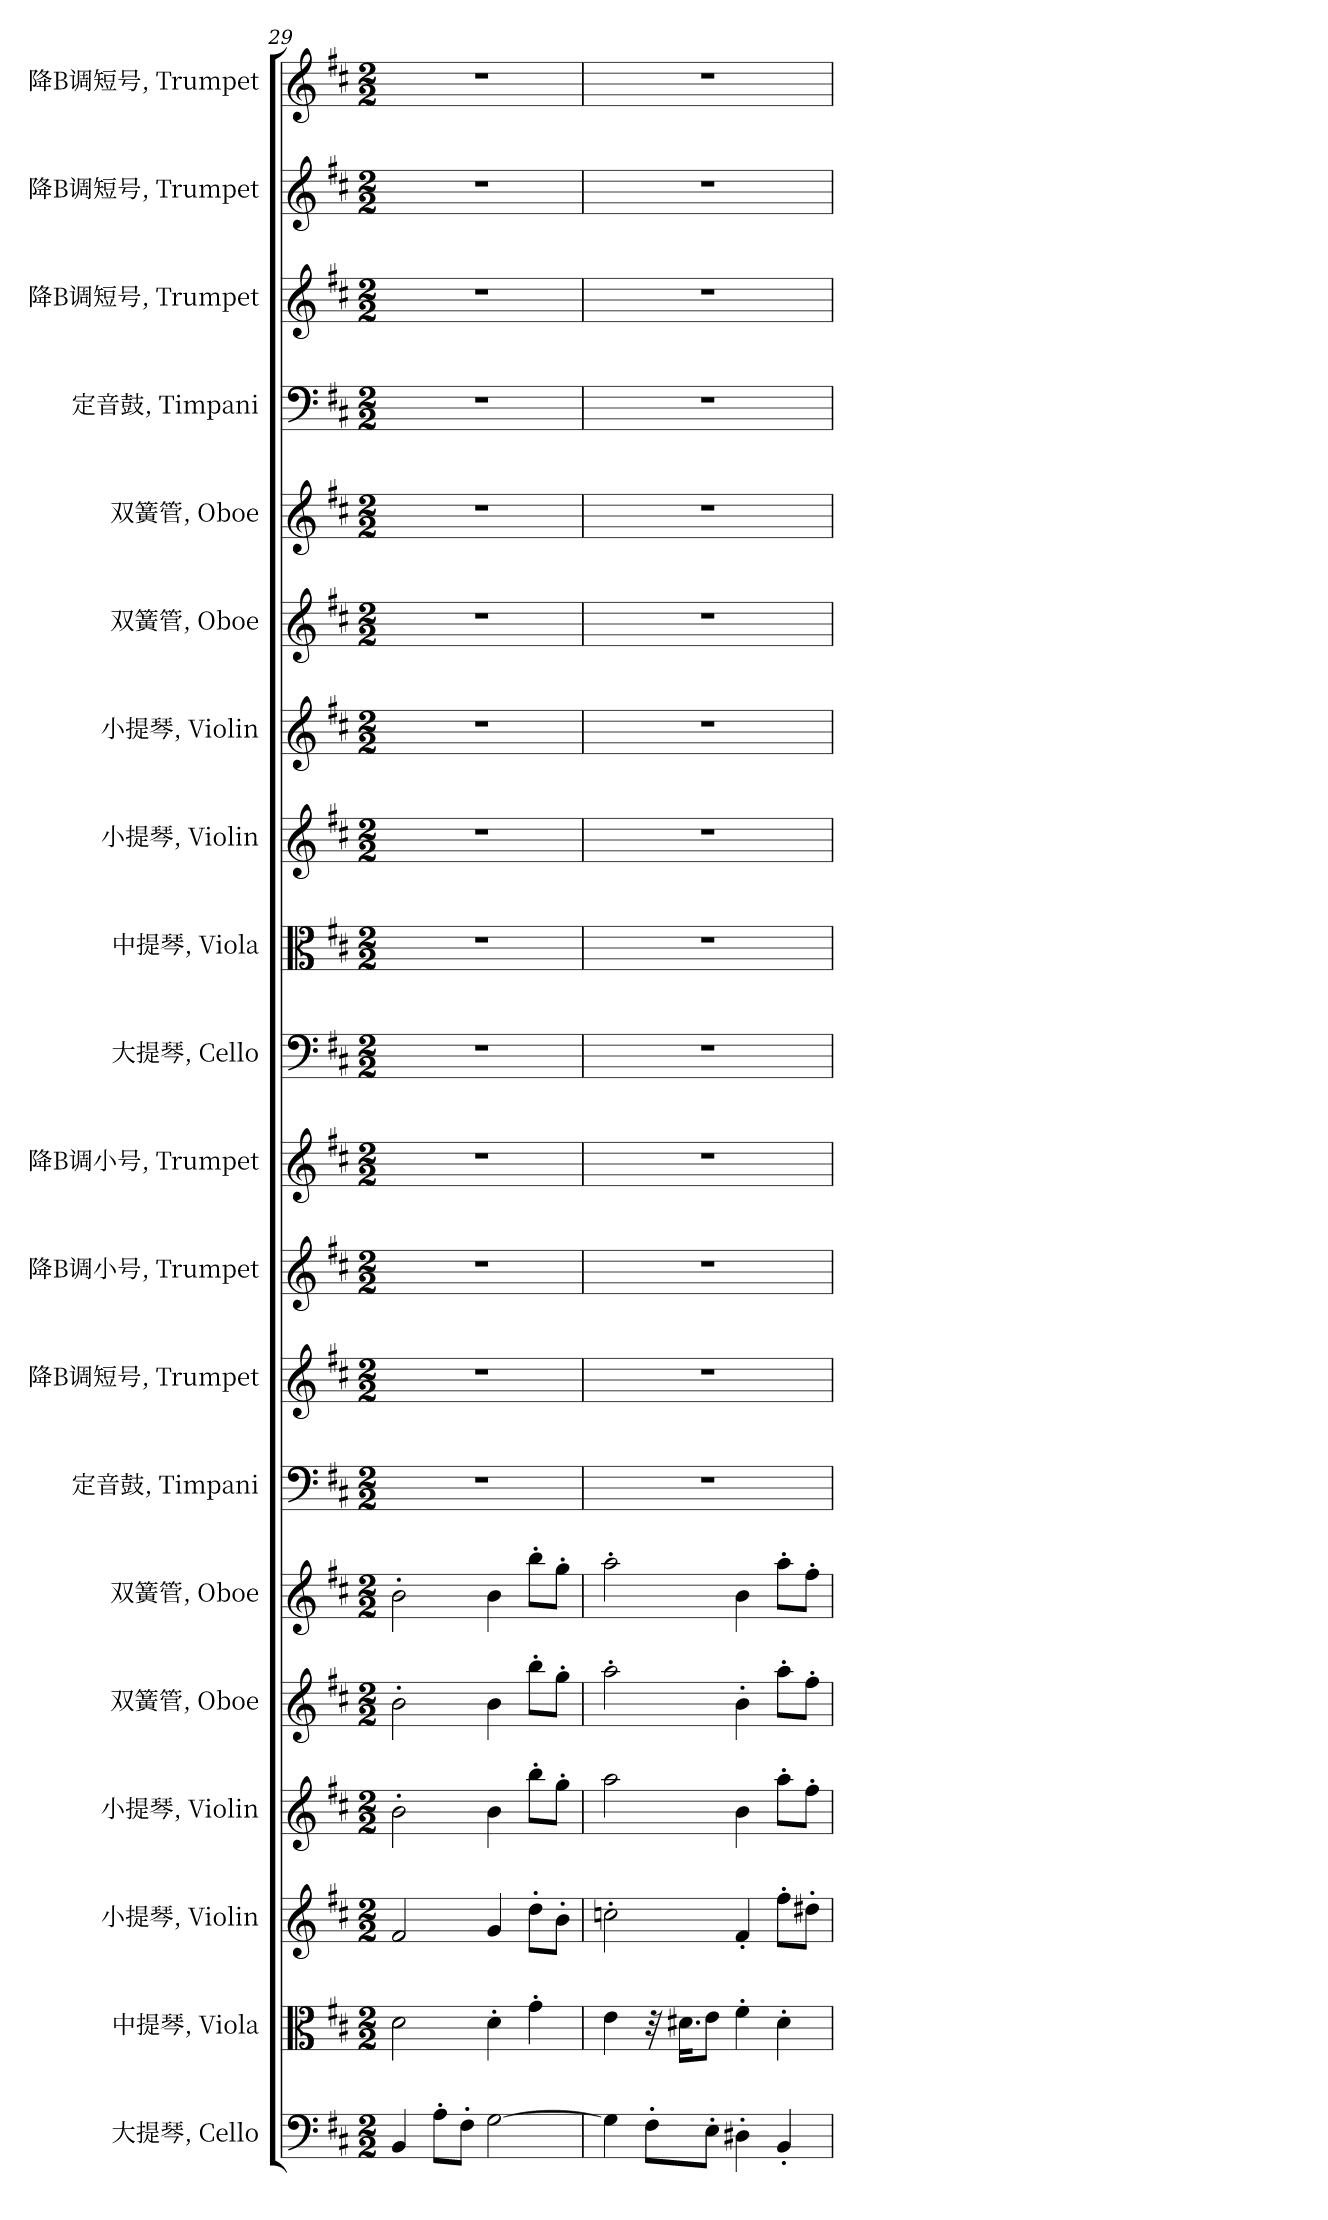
**kern	**kern	**kern	**kern	**kern	**kern	**kern	**kern	**kern	**kern	**kern	**kern	**kern	**kern	**kern	**kern	**kern	**kern	**kern	**kern
*part20	*part19	*part18	*part17	*part16	*part15	*part14	*part13	*part12	*part11	*part10	*part9	*part8	*part7	*part6	*part5	*part4	*part3	*part2	*part1
*staff20	*staff19	*staff18	*staff17	*staff16	*staff15	*staff14	*staff13	*staff12	*staff11	*staff10	*staff9	*staff8	*staff7	*staff6	*staff5	*staff4	*staff3	*staff2	*staff1
*I"大提琴, Cello	*I"中提琴, Viola	*I"小提琴, Violin	*I"小提琴, Violin	*I"双簧管, Oboe	*I"双簧管, Oboe	*I"定音鼓, Timpani	*I"降B调短号, Trumpet	*I"降B调小号, Trumpet	*I"降B调小号, Trumpet	*I"大提琴, Cello	*I"中提琴, Viola	*I"小提琴, Violin	*I"小提琴, Violin	*I"双簧管, Oboe	*I"双簧管, Oboe	*I"定音鼓, Timpani	*I"降B调短号, Trumpet	*I"降B调短号, Trumpet	*I"降B调短号, Trumpet
*	*I'Vla.	*I'Vln.	*I'Vln.	*I'Ob.	*I'Ob.	*I'Timp.	*	*I'B♭ Tpt.	*I'B♭ Tpt.	*	*I'Vla.	*I'Vln.	*I'Vln.	*I'Ob.	*I'Ob.	*I'Timp.	*	*	*
*clefF4	*clefC3	*clefG2	*clefG2	*clefG2	*clefG2	*clefF4	*clefG2	*clefG2	*clefG2	*clefF4	*clefC3	*clefG2	*clefG2	*clefG2	*clefG2	*clefF4	*clefG2	*clefG2	*clefG2
*	*	*	*	*	*	*	*ITrd1c2	*ITrd1c2	*ITrd1c2	*	*	*	*	*	*	*	*ITrd1c2	*ITrd1c2	*ITrd1c2
*k[f#c#]	*k[f#c#]	*k[f#c#]	*k[f#c#]	*k[f#c#]	*k[f#c#]	*k[f#c#]	*k[]	*k[]	*k[]	*k[f#c#]	*k[f#c#]	*k[f#c#]	*k[f#c#]	*k[f#c#]	*k[f#c#]	*k[f#c#]	*k[]	*k[]	*k[]
*M2/2	*M2/2	*M2/2	*M2/2	*M2/2	*M2/2	*M2/2	*M2/2	*M2/2	*M2/2	*M2/2	*M2/2	*M2/2	*M2/2	*M2/2	*M2/2	*M2/2	*M2/2	*M2/2	*M2/2
=29	=29	=29	=29	=29	=29	=29	=29	=29	=29	=29	=29	=29	=29	=29	=29	=29	=29	=29	=29
4BB/	2d\	2f#/	2b'\	2b'\	2b'\	1r	1r	1r	1r	1r	1r	1r	1r	1r	1r	1r	1r	1r	1r
8A'\L	.	.	.	.	.	.	.	.	.	.	.	.	.	.	.	.	.	.	.
8F#'\J	.	.	.	.	.	.	.	.	.	.	.	.	.	.	.	.	.	.	.
[2G\	4d'\	4g/	4b\	4b\	4b\	.	.	.	.	.	.	.	.	.	.	.	.	.	.
.	4g'\	8dd'\L	8bb'\L	8bb'\L	8bb'\L	.	.	.	.	.	.	.	.	.	.	.	.	.	.
.	.	8b'\J	8gg'\J	8gg'\J	8gg'\J	.	.	.	.	.	.	.	.	.	.	.	.	.	.
=30	=30	=30	=30	=30	=30	=30	=30	=30	=30	=30	=30	=30	=30	=30	=30	=30	=30	=30	=30
4G\]	4e\	2ccn'\	2aa\	2aa'\	2aa'\	1r	1r	1r	1r	1r	1r	1r	1r	1r	1r	1r	1r	1r	1r
8F#'\L	32r	.	.	.	.	.	.	.	.	.	.	.	.	.	.	.	.	.	.
.	16.d#X\KL	.	.	.	.	.	.	.	.	.	.	.	.	.	.	.	.	.	.
8E'\J	8e\J	.	.	.	.	.	.	.	.	.	.	.	.	.	.	.	.	.	.
4D#X'\	4f#'\	4f#'/	4b\	4b'\	4b\	.	.	.	.	.	.	.	.	.	.	.	.	.	.
4BB'/	4d#'\	8ff#'\L	8aa'\L	8aa'\L	8aa'\L	.	.	.	.	.	.	.	.	.	.	.	.	.	.
.	.	8dd#X'\J	8ff#'\J	8ff#'\J	8ff#'\J	.	.	.	.	.	.	.	.	.	.	.	.	.	.
=	=	=	=	=	=	=	=	=	=	=	=	=	=	=	=	=	=	=	=
*-	*-	*-	*-	*-	*-	*-	*-	*-	*-	*-	*-	*-	*-	*-	*-	*-	*-	*-	*-
